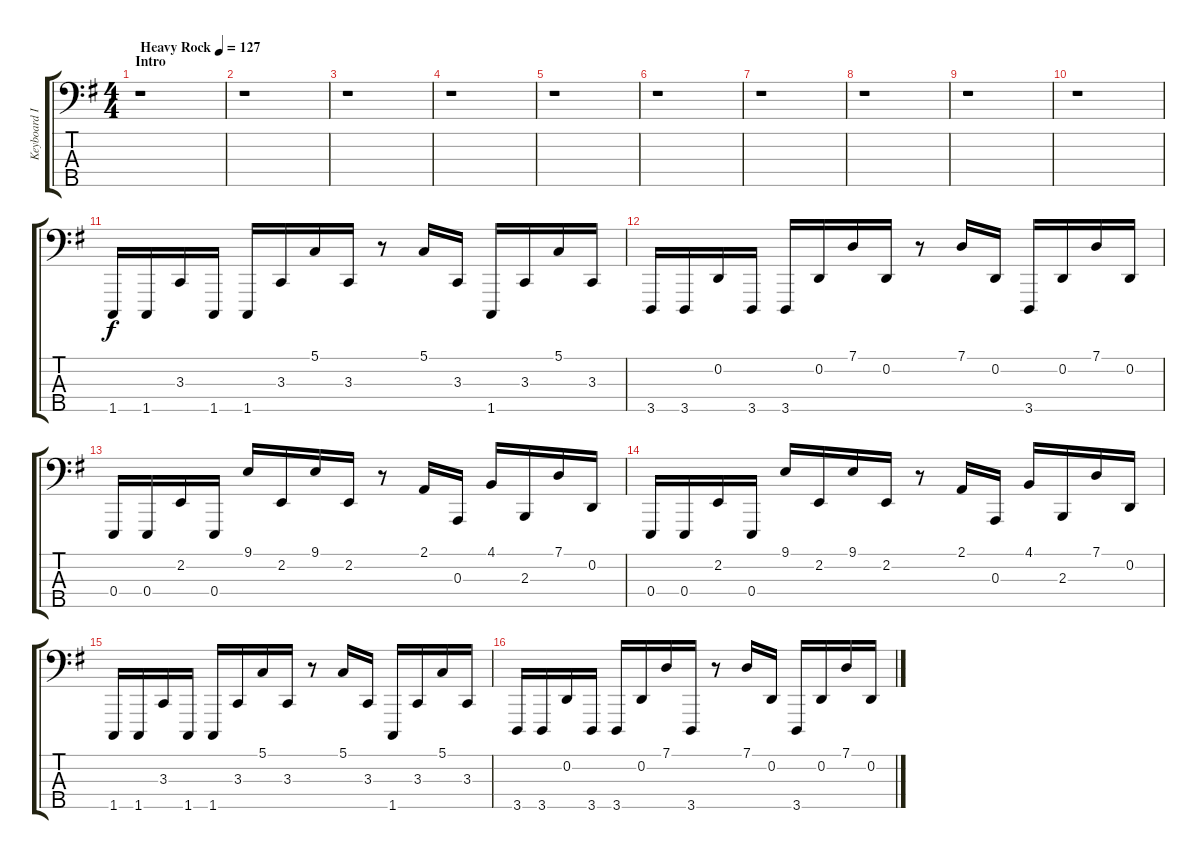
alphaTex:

\track ("Keyboard II" "Keyboard I") {instrument lead8bassandlead}
\staff {score tabs}
\tuning (G2 D2 A1 E1 B0) {hide}
\ts (4 4)
\section ("" "Intro")
\tempo (127 "Heavy Rock")
\clef f4
\ks g
r.1{dy f instrument lead8bassandlead} |
r.1 |
r.1 |
r.1 |
r.1 |
r.1 |
r.1 |
r.1 |
r.1 |
r.1 |
1.5.16 1.5.16 3.3.16 1.5.16 1.5.16 3.3.16 5.1.16 3.3.16 r.8 5.1.16 3.3.16 1.5.16 3.3.16 5.1.16 3.3.16 |
3.5.16 3.5.16 0.2.16 3.5.16 3.5.16 0.2.16 7.1.16 0.2.16 r.8 7.1.16 0.2.16 3.5.16 0.2.16 7.1.16 0.2.16 |
0.4.16 0.4.16 2.2.16 0.4.16 9.1.16 2.2.16 9.1.16 2.2.16 r.8 2.1.16 0.3.16 4.1.16 2.3.16 7.1.16 0.2.16 |
0.4.16 0.4.16 2.2.16 0.4.16 9.1.16 2.2.16 9.1.16 2.2.16 r.8 2.1.16 0.3.16 4.1.16 2.3.16 7.1.16 0.2.16 |
1.5.16 1.5.16 3.3.16 1.5.16 1.5.16 3.3.16 5.1.16 3.3.16 r.8 5.1.16 3.3.16 1.5.16 3.3.16 5.1.16 3.3.16 |
3.5.16 3.5.16 0.2.16 3.5.16 3.5.16 0.2.16 7.1.16 3.5.16 r.8 7.1.16 0.2.16 3.5.16 0.2.16 7.1.16 0.2.16
